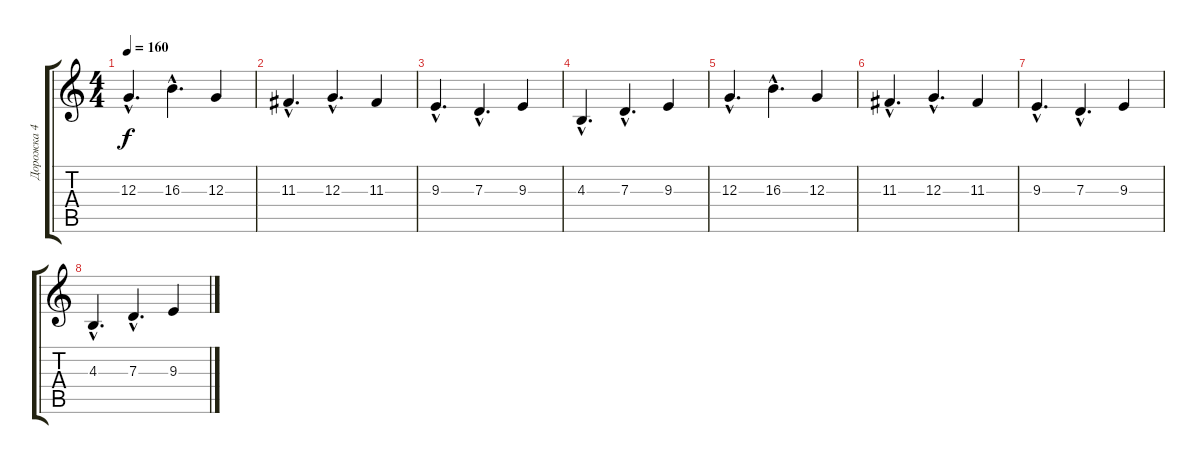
\track ("Дорожка 4" "Дорожка 4") {instrument electricgrandpiano}
\staff {score tabs}
\tuning (E4 B3 G3 D3 A2 E2) {hide}
\ts (4 4)
\tempo 160
\clef g2
\ks c
12.3{hac}.4{d dy f} 16.3{hac}.4{d} 12.3.4 |
11.3{hac}.4{d} 12.3{hac}.4{d} 11.3.4 |
9.3{hac}.4{d} 7.3{hac}.4{d} 9.3.4 |
4.3{hac}.4{d} 7.3{hac}.4{d} 9.3.4 |
12.3{hac}.4{d} 16.3{hac}.4{d} 12.3.4 |
11.3{hac}.4{d} 12.3{hac}.4{d} 11.3.4 |
9.3{hac}.4{d} 7.3{hac}.4{d} 9.3.4 |
4.3{hac}.4{d} 7.3{hac}.4{d} 9.3.4
